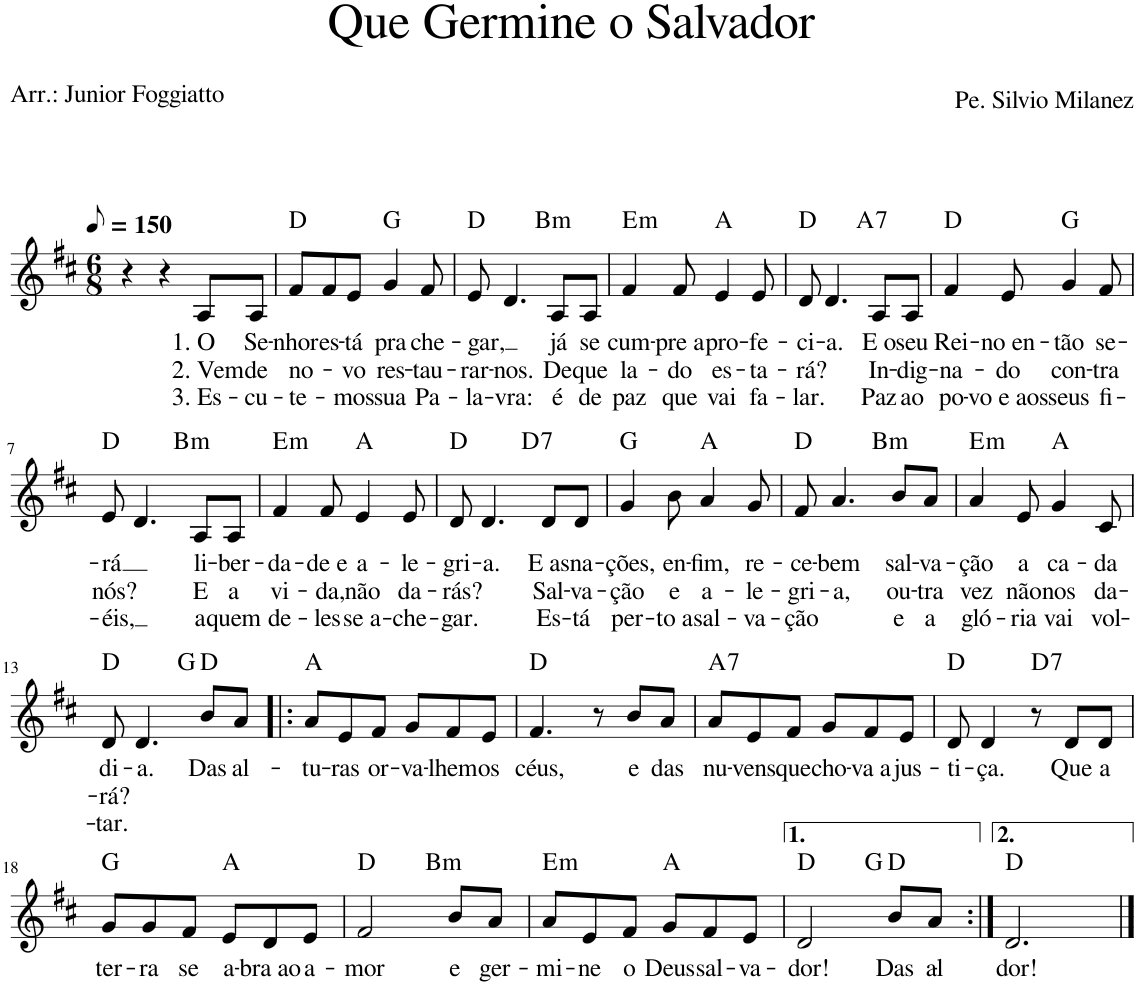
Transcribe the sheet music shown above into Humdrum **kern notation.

**kern	**text	**text	**text	**harte
*part1	*part1	*part1	*part1	*part1
*staff1	*staff1	*staff1	*staff1	*
*I"Voz	*	*	*	*
*I'Vo.	*	*	*	*
*clefG2	*	*	*	*
*k[f#c#]	*	*	*	*
*M6/8	*	*	*	*
*MM75	*	*	*	*
=1	=1	=1	=1	=1
4r	.	.	.	.
4r	.	.	.	.
!	!LO:LY:b	!LO:LY:b	!LO:LY:b	!
8A/L	1. O	2. Vem	3. Es-	.
!	!LO:LY:b	!LO:LY:b	!LO:LY:b	!
8A/J	Se-	de	-cu-	.
=2	=2	=2	=2	=2
!	!LO:LY:b	!LO:LY:b	!LO:LY:b	!
8f#/L	-nhor	no-	-te-	D:maj
!	!LO:LY:b	!	!	!
8f#/	es-	.	.	.
!	!LO:LY:b	!LO:LY:b	!LO:LY:b	!
8e/J	-tá	-vo	-mos	.
!	!LO:LY:b	!LO:LY:b	!LO:LY:b	!
4g/	pra	res-	sua	G:maj
!	!LO:LY:b	!LO:LY:b	!LO:LY:b	!
8f#/	che-	-tau-	Pa-	.
=3	=3	=3	=3	=3
!	!LO:LY:b	!LO:LY:b	!LO:LY:b	!
*^	*	*	*	*
8e/	4.ryy	-gar,	-rar-	-la-	D:maj
!	!	!	!LO:LY:b	!LO:LY:b	!
4.d/	.	.	-nos.	-vra:	.
!	!	!	!	!	!LO:H:kt=m
.	4.ryy	.	.	.	B:min
!	!	!LO:LY:b	!LO:LY:b	!LO:LY:b	!
8A/L	.	já	De	é	.
!	!	!LO:LY:b	!LO:LY:b	!LO:LY:b	!
8A/J	.	se	que	de	.
=4	=4	=4	=4	=4	=4
!	!	!LO:LY:b	!LO:LY:b	!LO:LY:b	!LO:H:kt=m
*v	*v	*	*	*	*
4f#/	cum-	la-	paz	E:min
!	!LO:LY:b	!LO:LY:b	!LO:LY:b	!
8f#/	-pre a	-do	que	.
!	!LO:LY:b	!LO:LY:b	!LO:LY:b	!
4e/	pro-	es-	vai	A:maj
!	!LO:LY:b	!LO:LY:b	!LO:LY:b	!
8e/	-fe-	-ta-	fa-	.
=5	=5	=5	=5	=5
!	!LO:LY:b	!LO:LY:b	!LO:LY:b	!
*^	*	*	*	*
8d/	4.ryy	-ci-	-rá?	-lar.	D:maj
!	!	!LO:LY:b	!	!	!
4.d/	.	-a.	.	.	.
!	!	!	!	!	!LO:H:kt=7
.	4.ryy	.	.	.	A:7
!	!	!LO:LY:b	!LO:LY:b	!LO:LY:b	!
8A/L	.	E o	In-	Paz	.
!	!	!LO:LY:b	!LO:LY:b	!LO:LY:b	!
8A/J	.	seu	-dig-	ao	.
=6	=6	=6	=6	=6	=6
!	!	!LO:LY:b	!LO:LY:b	!LO:LY:b	!
*v	*v	*	*	*	*
4f#/	Rei-	-na-	po-	D:maj
!	!LO:LY:b	!LO:LY:b	!LO:LY:b	!
8e/	-no en-	-do	-vo e aos	.
!	!LO:LY:b	!LO:LY:b	!LO:LY:b	!
4g/	-tão	con-	seus	G:maj
!	!LO:LY:b	!LO:LY:b	!LO:LY:b	!
8f#/	se-	-tra	fi-	.
!!LO:LB:g=z
=7	=7	=7	=7	=7
!	!LO:LY:b	!LO:LY:b	!LO:LY:b	!
*^	*	*	*	*
8e/	4.ryy	-rá	nós?	-éis,	D:maj
4.d/	.	.	.	.	.
!	!	!	!	!	!LO:H:kt=m
.	4.ryy	.	.	.	B:min
!	!	!LO:LY:b	!LO:LY:b	!LO:LY:b	!
8A/L	.	li-	E	a	.
!	!	!LO:LY:b	!LO:LY:b	!LO:LY:b	!
8A/J	.	-ber-	a	quem	.
=8	=8	=8	=8	=8	=8
!	!	!LO:LY:b	!LO:LY:b	!LO:LY:b	!LO:H:kt=m
*v	*v	*	*	*	*
4f#/	-da-	vi-	de-	E:min
!	!LO:LY:b	!LO:LY:b	!LO:LY:b	!
8f#/	-de e	-da,	-les	.
!	!LO:LY:b	!LO:LY:b	!LO:LY:b	!
4e/	a-	não	se a-	A:maj
!	!LO:LY:b	!LO:LY:b	!LO:LY:b	!
8e/	-le-	da-	-che-	.
=9	=9	=9	=9	=9
!	!LO:LY:b	!LO:LY:b	!LO:LY:b	!
*^	*	*	*	*
8d/	4.ryy	-gri-	-rás?	-gar.	D:maj
!	!	!LO:LY:b	!	!	!
4.d/	.	-a.	.	.	.
!	!	!	!	!	!LO:H:kt=7
.	4.ryy	.	.	.	D:7
!	!	!LO:LY:b	!LO:LY:b	!LO:LY:b	!
8d/L	.	E as	Sal-	Es-	.
!	!	!LO:LY:b	!LO:LY:b	!LO:LY:b	!
8d/J	.	na-	-va-	-tá	.
=10	=10	=10	=10	=10	=10
!	!	!LO:LY:b	!LO:LY:b	!LO:LY:b	!
*v	*v	*	*	*	*
4g/	-ções,	-ção	per-	G:maj
!	!LO:LY:b	!LO:LY:b	!LO:LY:b	!
8b\	en-	e	-to a	.
!	!LO:LY:b	!LO:LY:b	!LO:LY:b	!
4a/	-fim,	a-	sal-	A:maj
!	!LO:LY:b	!LO:LY:b	!LO:LY:b	!
8g/	re-	-le-	-va-	.
=11	=11	=11	=11	=11
!	!LO:LY:b	!LO:LY:b	!LO:LY:b	!
*^	*	*	*	*
8f#/	4.ryy	-ce-	-gri-	-ção	D:maj
!	!	!LO:LY:b	!LO:LY:b	!	!
4.a/	.	-bem	-a,	.	.
!	!	!	!	!	!LO:H:kt=m
.	4.ryy	.	.	.	B:min
!	!	!LO:LY:b	!LO:LY:b	!LO:LY:b	!
8b/L	.	sal-	ou-	e	.
!	!	!LO:LY:b	!LO:LY:b	!LO:LY:b	!
8a/J	.	-va-	-tra	a	.
=12	=12	=12	=12	=12	=12
!	!	!LO:LY:b	!LO:LY:b	!LO:LY:b	!LO:H:kt=m
*v	*v	*	*	*	*
4a/	-ção	vez	gló-	E:min
!	!LO:LY:b	!LO:LY:b	!LO:LY:b	!
8e/	a	não	-ria	.
!	!LO:LY:b	!LO:LY:b	!LO:LY:b	!
4g/	ca-	nos	vai	A:maj
!	!LO:LY:b	!LO:LY:b	!LO:LY:b	!
8c#/	-da	da-	vol-	.
!!LO:LB:g=z
=13	=13	=13	=13	=13
!	!LO:LY:b	!LO:LY:b	!LO:LY:b	!
*^	*	*	*	*
8d/	4.ryy	di-	-rá?	-tar.	D:maj
!	!	!LO:LY:b	!	!	!
4.d/	.	-a.	.	.	.
.	4.ryy	.	.	.	G:maj
!	!	!LO:LY:b	!	!	!
8b/L	.	Das	.	.	D:maj
!	!	!LO:LY:b	!	!	!
8a/J	.	al-	.	.	.
=14!|:	=14!|:	=14!|:	=14!|:	=14!|:	=14!|:
!	!	!LO:LY:b	!	!	!
*v	*v	*	*	*	*
8a/L	-tu-	.	.	A:maj
!	!LO:LY:b	!	!	!
8e/	-ras	.	.	.
!	!LO:LY:b	!	!	!
8f#/J	or-	.	.	.
!	!LO:LY:b	!	!	!
8g/L	-va-	.	.	.
!	!LO:LY:b	!	!	!
8f#/	-lhem	.	.	.
!	!LO:LY:b	!	!	!
8e/J	os	.	.	.
=15	=15	=15	=15	=15
!	!LO:LY:b	!	!	!
4.f#/	céus,	.	.	D:maj
8r	.	.	.	.
!	!LO:LY:b	!	!	!
8b/L	e	.	.	.
!	!LO:LY:b	!	!	!
8a/J	das	.	.	.
=16	=16	=16	=16	=16
!	!LO:LY:b	!	!	!LO:H:kt=7
8a/L	nu-	.	.	A:7
!	!LO:LY:b	!	!	!
8e/	-vens	.	.	.
!	!LO:LY:b	!	!	!
8f#/J	que	.	.	.
!	!LO:LY:b	!	!	!
8g/L	cho-	.	.	.
!	!LO:LY:b	!	!	!
8f#/	-va a	.	.	.
!	!LO:LY:b	!	!	!
8e/J	jus-	.	.	.
=17	=17	=17	=17	=17
!	!LO:LY:b	!	!	!
8d/	-ti-	.	.	D:maj
!	!LO:LY:b	!	!	!
4d/	-ça.	.	.	.
!	!	!	!	!LO:H:kt=7
8r	.	.	.	D:7
!	!LO:LY:b	!	!	!
8d/L	Que	.	.	.
!	!LO:LY:b	!	!	!
8d/J	a	.	.	.
!!LO:LB:g=z
=18	=18	=18	=18	=18
!	!LO:LY:b	!	!	!
8g/L	ter-	.	.	G:maj
!	!LO:LY:b	!	!	!
8g/	-ra	.	.	.
!	!LO:LY:b	!	!	!
8f#/J	se	.	.	.
!	!LO:LY:b	!	!	!
8e/L	a-	.	.	A:maj
!	!LO:LY:b	!	!	!
8d/	-bra ao	.	.	.
!	!LO:LY:b	!	!	!
8e/J	a-	.	.	.
=19	=19	=19	=19	=19
!	!LO:LY:b	!	!	!
*^	*	*	*	*
2f#/	4.ryy	-mor	.	.	D:maj
!	!	!	!	!	!LO:H:kt=m
.	4.ryy	.	.	.	B:min
!	!	!LO:LY:b	!	!	!
8b/L	.	e	.	.	.
!	!	!LO:LY:b	!	!	!
8a/J	.	ger-	.	.	.
=20	=20	=20	=20	=20	=20
!	!	!LO:LY:b	!	!	!LO:H:kt=m
*v	*v	*	*	*	*
8a/L	-mi-	.	.	E:min
!	!LO:LY:b	!	!	!
8e/	-ne	.	.	.
!	!LO:LY:b	!	!	!
8f#/J	o	.	.	.
!	!LO:LY:b	!	!	!
8g/L	Deus	.	.	A:maj
!	!LO:LY:b	!	!	!
8f#/	sal-	.	.	.
!	!LO:LY:b	!	!	!
8e/J	-va-	.	.	.
=21	=21	=21	=21	=21
!	!LO:LY:b	!	!	!
*^	*	*	*	*
2d/	4.ryy	-dor!	.	.	D:maj
.	4.ryy	.	.	.	G:maj
!	!	!LO:LY:b	!	!	!
8b/L	.	Das	.	.	D:maj
!	!	!LO:LY:b	!	!	!
8a/J	.	al-	.	.	.
=22:|!	=22:|!	=22:|!	=22:|!	=22:|!	=22:|!
!	!	!LO:LY:b	!	!	!
*v	*v	*	*	*	*
2.d/	-dor!	.	.	D:maj
==	==	==	==	==
*-	*-	*-	*-	*-
